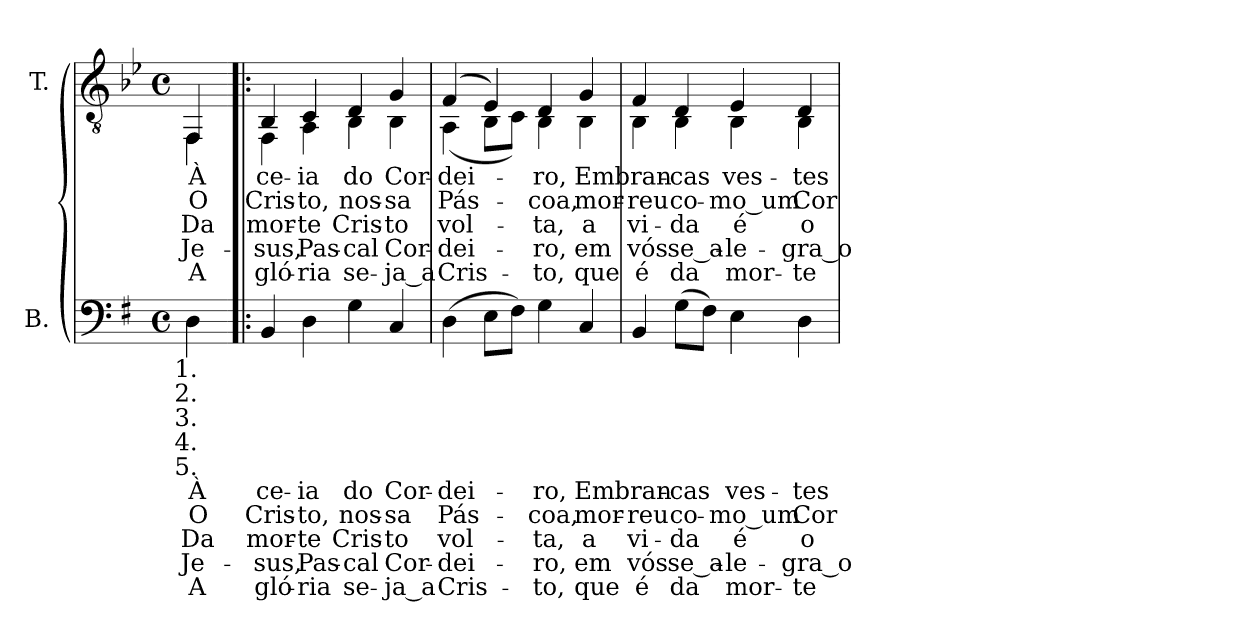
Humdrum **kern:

**kern	**text	**text	**text	**text	**text	**kern	**text	**text	**text	**text	**text
*part2	*part2	*part2	*part2	*part2	*part2	*part1	*part1	*part1	*part1	*part1	*part1
*staff2	*staff2	*staff2	*staff2	*staff2	*staff2	*staff1	*staff1	*staff1	*staff1	*staff1	*staff1
*I"B.	*	*	*	*	*	*I"T.	*	*	*	*	*
!!LO:PB:g=z
*clefF4	*	*	*	*	*	*clefGv2	*	*	*	*	*
*	*	*	*	*	*	*ITrd2c3	*	*	*	*	*
*k[f#]	*	*	*	*	*	*k[f#]	*	*	*	*	*
*G:	*	*	*	*	*	*G:	*	*	*	*	*
*M4/4	*	*	*	*	*	*M4/4	*	*	*	*	*
*met(c)	*	*	*	*	*	*met(c)	*	*	*	*	*
*MM84	*	*	*	*	*	*MM84	*	*	*	*	*
=1	=1	=1	=1	=1	=1	=1	=1	=1	=1	=1	=1
!	!LO:LY:b:color=#000000	!LO:LY:b:color=#000000	!LO:LY:b:color=#000000	!LO:LY:b:color=#000000	!LO:LY:b:color=#000000	!	!	!	!	!	!
!	!	!	!	!	!	!LO:TX:b:cj:t=1.	!	!	!	!	!
!	!	!	!	!	!	!LO:TX:b:cj:t=2.	!	!	!	!	!
!	!	!	!	!	!	!LO:TX:b:cj:t=3.	!	!	!	!	!
!	!	!	!	!	!	!LO:TX:b:cj:t=4.	!	!	!	!	!
!	!	!	!	!	!	!LO:TX:b:cj:t=5.	!	!	!	!	!
!LO:TX:b:cj:t=1.	!	!	!	!	!	!	!	!	!	!	!
!LO:TX:b:cj:t=2.	!	!	!	!	!	!	!	!	!	!	!
!LO:TX:b:cj:t=3.	!	!	!	!	!	!	!	!	!	!	!
!LO:TX:b:cj:t=4.	!	!	!	!	!	!	!	!	!	!	!
!LO:TX:b:cj:t=5.	!	!	!	!	!	!	!	!	!	!	!
!	!	!	!	!	!	!	!LO:LY:b:color=#000000	!LO:LY:b:color=#000000	!LO:LY:b:color=#000000	!LO:LY:b:color=#000000	!LO:LY:b:color=#000000
*	*	*	*	*	*	*^	*	*	*	*	*
4Di\	À	O	Da	Je-	A	4DDi/	4DDi\	À	O	Da	Je-	A
=2!|:	=2!|:	=2!|:	=2!|:	=2!|:	=2!|:	=2!|:	=2!|:	=2!|:	=2!|:	=2!|:	=2!|:	=2!|:
!	!LO:LY:b:color=#000000	!LO:LY:b:color=#000000	!LO:LY:b:color=#000000	!LO:LY:b:color=#000000	!LO:LY:b:color=#000000	!	!	!	!	!	!	!
!	!	!	!	!	!	!	!	!LO:LY:b:color=#000000	!LO:LY:b:color=#000000	!LO:LY:b:color=#000000	!LO:LY:b:color=#000000	!LO:LY:b:color=#000000
4BBi/	ce-	Cris-	mor-	-sus,	gló-	4GGi/	4DDi\	ce-	Cris-	mor-	-sus,	gló-
!	!LO:LY:b:color=#000000	!LO:LY:b:color=#000000	!LO:LY:b:color=#000000	!LO:LY:b:color=#000000	!LO:LY:b:color=#000000	!	!	!	!	!	!	!
!	!	!	!	!	!	!	!	!LO:LY:b:color=#000000	!LO:LY:b:color=#000000	!LO:LY:b:color=#000000	!LO:LY:b:color=#000000	!LO:LY:b:color=#000000
4Di\	-ia	-to,	-te	Pas-	-ria	4AAi/	4FF#i\	-ia	-to,	-te	Pas-	-ria
!	!LO:LY:b:color=#000000	!LO:LY:b:color=#000000	!LO:LY:b:color=#000000	!LO:LY:b:color=#000000	!LO:LY:b:color=#000000	!	!	!	!	!	!	!
!	!	!	!	!	!	!	!	!LO:LY:b:color=#000000	!LO:LY:b:color=#000000	!LO:LY:b:color=#000000	!LO:LY:b:color=#000000	!LO:LY:b:color=#000000
4Gi\	do	nos-	Cris-	-cal	se-	4BBi/	4GGi\	do	nos-	Cris-	-cal	se-
!	!LO:LY:b:color=#000000	!LO:LY:b:color=#000000	!LO:LY:b:color=#000000	!LO:LY:b:color=#000000	!LO:LY:b:color=#000000	!	!	!	!	!	!	!
!	!	!	!	!	!	!	!	!LO:LY:b:color=#000000	!LO:LY:b:color=#000000	!LO:LY:b:color=#000000	!LO:LY:b:color=#000000	!LO:LY:b:color=#000000
4Ci/	Cor-	-sa	-to	Cor-	-ja_a	4Ei/	4GGi\	Cor-	-sa	-to	Cor-	-ja_a
=3	=3	=3	=3	=3	=3	=3	=3	=3	=3	=3	=3	=3
!	!LO:LY:b:color=#000000	!LO:LY:b:color=#000000	!LO:LY:b:color=#000000	!LO:LY:b:color=#000000	!LO:LY:b:color=#000000	!	!	!	!	!	!	!
!	!	!	!	!	!	!	!	!LO:LY:b:color=#000000	!LO:LY:b:color=#000000	!LO:LY:b:color=#000000	!LO:LY:b:color=#000000	!LO:LY:b:color=#000000
(4Di\	-dei-	Pás-	vol-	-dei-	Cris-	(4Di/	(4FF#i\	-dei-	Pás-	vol-	-dei-	Cris-
8Ei\L	.	.	.	.	.	4Ci/)	8GGi\L	.	.	.	.	.
8F#i\J)	.	.	.	.	.	.	8AAi\J)	.	.	.	.	.
!	!LO:LY:b:color=#000000	!LO:LY:b:color=#000000	!LO:LY:b:color=#000000	!LO:LY:b:color=#000000	!LO:LY:b:color=#000000	!	!	!	!	!	!	!
!	!	!	!	!	!	!	!	!LO:LY:b:color=#000000	!LO:LY:b:color=#000000	!LO:LY:b:color=#000000	!LO:LY:b:color=#000000	!LO:LY:b:color=#000000
4Gi\	-ro,	-coa,	-ta,	-ro,	-to,	4BBi/	4GGi\	-ro,	-coa,	-ta,	-ro,	-to,
!	!LO:LY:b:color=#000000	!LO:LY:b:color=#000000	!LO:LY:b:color=#000000	!LO:LY:b:color=#000000	!LO:LY:b:color=#000000	!	!	!	!	!	!	!
!	!	!	!	!	!	!	!	!LO:LY:b:color=#000000	!LO:LY:b:color=#000000	!LO:LY:b:color=#000000	!LO:LY:b:color=#000000	!LO:LY:b:color=#000000
4Ci/	Em	mor-	a	em	que	4Ei/	4GGi\	Em	mor-	a	em	que
=4	=4	=4	=4	=4	=4	=4	=4	=4	=4	=4	=4	=4
!	!LO:LY:b:color=#000000	!LO:LY:b:color=#000000	!LO:LY:b:color=#000000	!LO:LY:b:color=#000000	!LO:LY:b:color=#000000	!	!	!	!	!	!	!
!	!	!	!	!	!	!	!	!LO:LY:b:color=#000000	!LO:LY:b:color=#000000	!LO:LY:b:color=#000000	!LO:LY:b:color=#000000	!LO:LY:b:color=#000000
4BBi/	bran-	-reu	vi-	vós	é	4Di/	4GGi\	bran-	-reu	vi-	vós	é
!	!LO:LY:b:color=#000000	!LO:LY:b:color=#000000	!LO:LY:b:color=#000000	!LO:LY:b:color=#000000	!LO:LY:b:color=#000000	!	!	!	!	!	!	!
!	!	!	!	!	!	!	!	!LO:LY:b:color=#000000	!LO:LY:b:color=#000000	!LO:LY:b:color=#000000	!LO:LY:b:color=#000000	!LO:LY:b:color=#000000
(8Gi\L	-cas	co-	-da	se_a-	da	4BBi/	4GGi\	-cas	co-	-da	se_a-	da
8F#i\J)	.	.	.	.	.	.	.	.	.	.	.	.
!	!LO:LY:b:color=#000000	!LO:LY:b:color=#000000	!LO:LY:b:color=#000000	!LO:LY:b:color=#000000	!LO:LY:b:color=#000000	!	!	!	!	!	!	!
!	!	!	!	!	!	!	!	!LO:LY:b:color=#000000	!LO:LY:b:color=#000000	!LO:LY:b:color=#000000	!LO:LY:b:color=#000000	!LO:LY:b:color=#000000
4Ei\	ves-	-mo_um	é	-le-	mor-	4Ci/	4GGi\	ves-	-mo_um	é	-le-	mor-
!	!LO:LY:b:color=#000000	!LO:LY:b:color=#000000	!LO:LY:b:color=#000000	!LO:LY:b:color=#000000	!LO:LY:b:color=#000000	!	!	!	!	!	!	!
!	!	!	!	!	!	!	!	!LO:LY:b:color=#000000	!LO:LY:b:color=#000000	!LO:LY:b:color=#000000	!LO:LY:b:color=#000000	!LO:LY:b:color=#000000
4Di\	-tes	Cor-	o	-gra_o	-te	4BBi/	4GGi\	-tes	Cor-	o	-gra_o	-te
*	*	*	*	*	*	*v	*v	*	*	*	*	*
=	=	=	=	=	=	=	=	=	=	=	=
*-	*-	*-	*-	*-	*-	*-	*-	*-	*-	*-	*-
